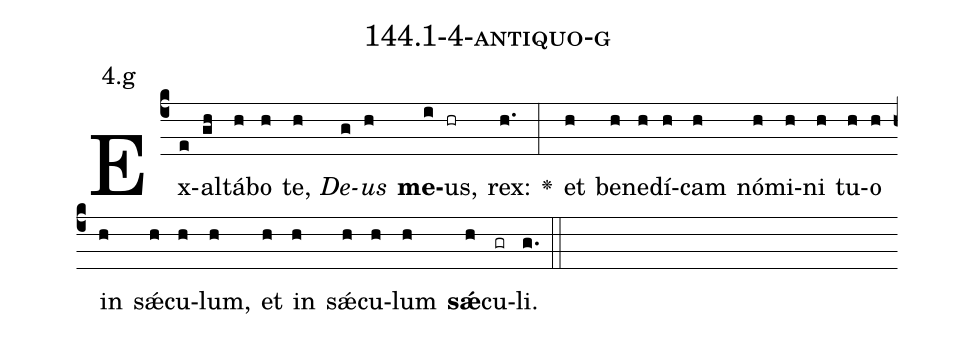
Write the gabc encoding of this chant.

name: 144.1-4-antiquo-g;
annotation: 4.g;
%%
(c4)Ex(e)al(gh)tá(h)bo(h) te,(h) <i>De</i>(g)<i>us</i>(h) <b>me</b>(i)us,(hr) rex:(h.) <v>\greheightstar</v>(:) et(h) be(h)ne(h)dí(h)cam(h) nó(h)mi(h)ni(h) tu(h)o(h) in(h) sǽ(h)cu(h)lum,(h) et(h) in(h) sǽ(h)cu(h)lum(h) <b>sǽ</b>(h)cu(gr)li.(g.) (::)


%E(h) u(h) o(h) u(h) a(h) e.(g.) (::)
